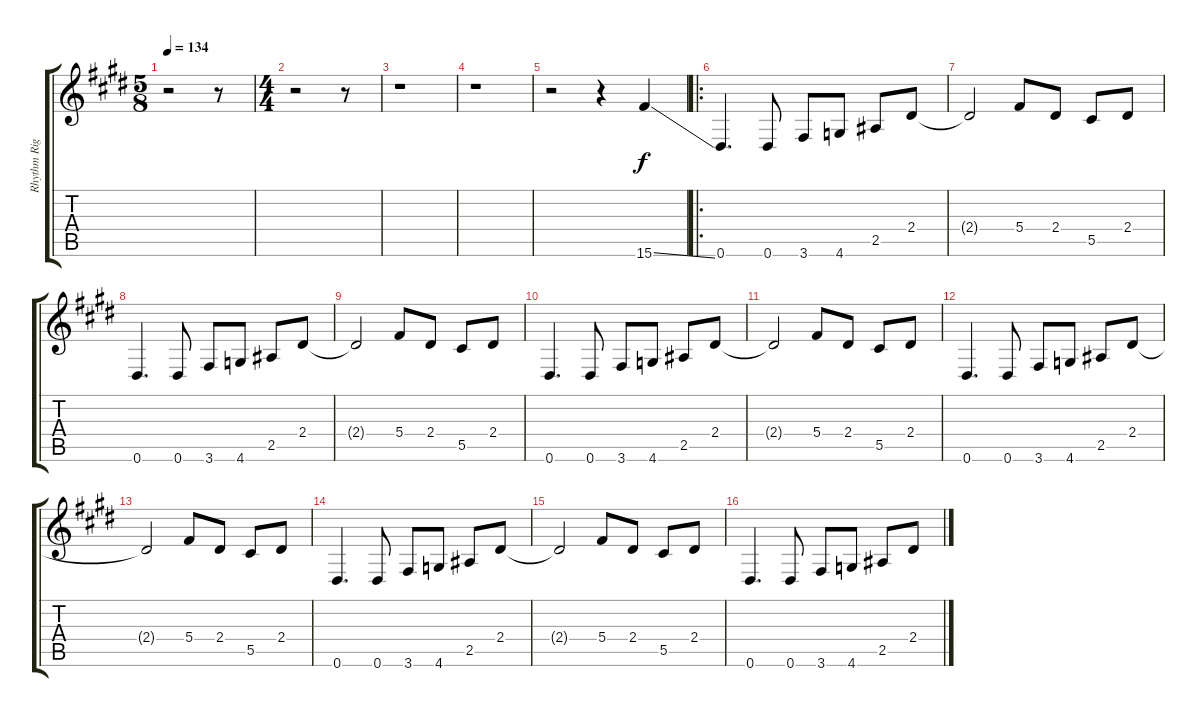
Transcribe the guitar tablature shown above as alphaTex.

\track ("Rhythm Right" "Rhythm Rig") {instrument distortionguitar}
\staff {score tabs}
\tuning (Eb4 Bb3 Gb3 Db3 Ab2 Eb2) {hide}
\ts (5 8)
\tempo 134
\clef g2
\ks e
r.2{dy f instrument distortionguitar} r.8 |
\ts (4 4)
\ks c#minor
r.2 r.8 |
r.1 |
r.1 |
r.2 r.4 15.6{ss}.4 |
\ro
\ks e
0.6.4{d} 0.6.8 3.6.8 4.6.8 2.5.8 2.4.8 |
\ks c#minor
2.4{t}.2 5.4.8 2.4.8 5.5.8 2.4.8 |
0.6.4{d} 0.6.8 3.6.8 4.6.8 2.5.8 2.4.8 |
2.4{t}.2 5.4.8 2.4.8 5.5.8 2.4.8 |
\ks e
0.6.4{d} 0.6.8 3.6.8 4.6.8 2.5.8 2.4.8 |
\ks c#minor
2.4{t}.2 5.4.8 2.4.8 5.5.8 2.4.8 |
0.6.4{d} 0.6.8 3.6.8 4.6.8 2.5.8 2.4.8 |
2.4{t}.2 5.4.8 2.4.8 5.5.8 2.4.8 |
\ks e
0.6.4{d} 0.6.8 3.6.8 4.6.8 2.5.8 2.4.8 |
\ks c#minor
2.4{t}.2 5.4.8 2.4.8 5.5.8 2.4.8 |
0.6.4{d} 0.6.8 3.6.8 4.6.8 2.5.8 2.4.8
